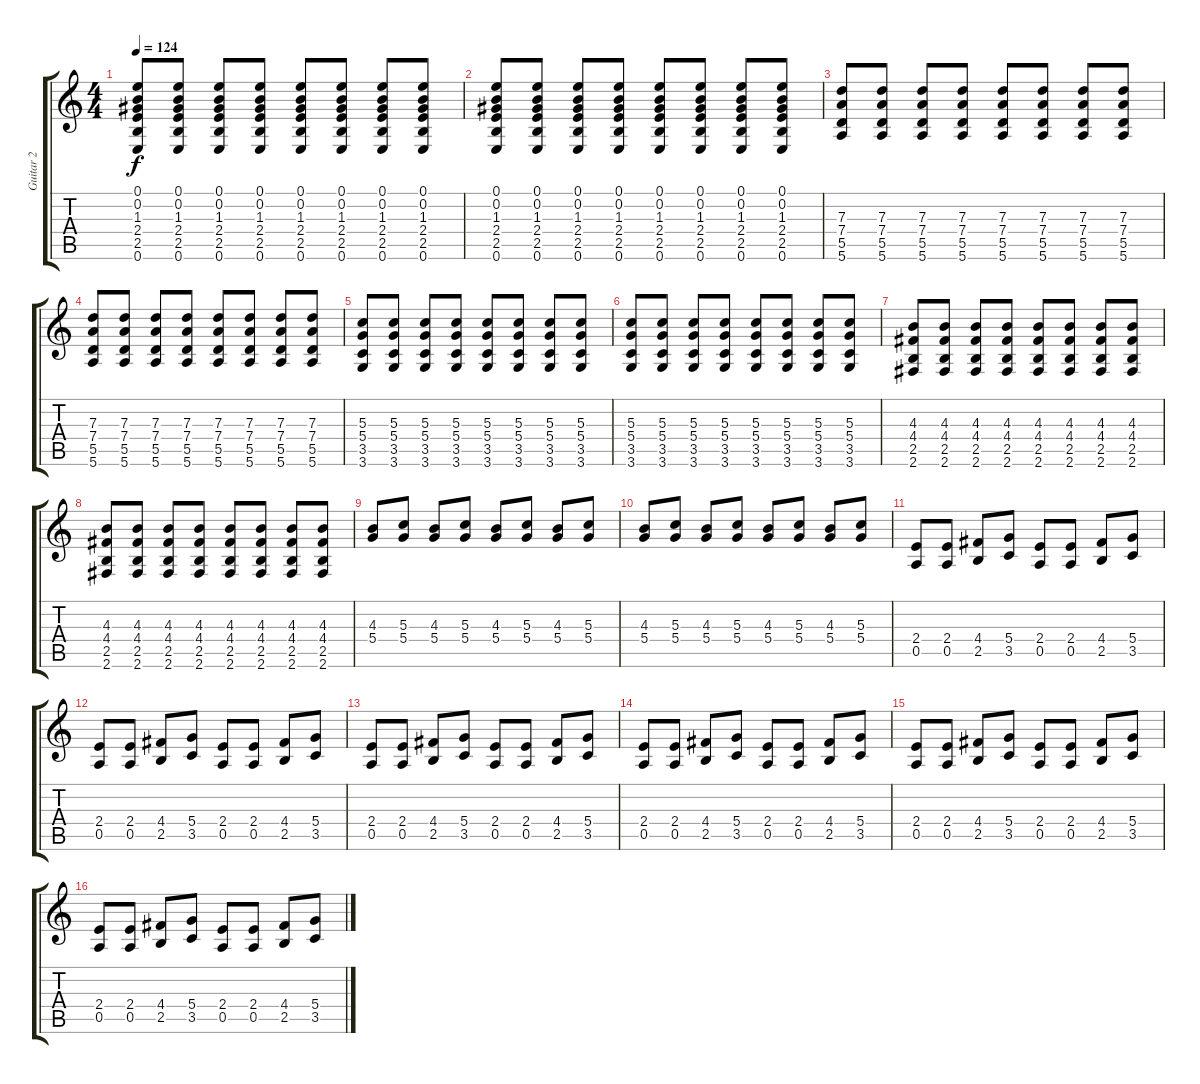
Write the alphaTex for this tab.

\track ("Guitar 2" "Guitar 2") {instrument distortionguitar}
\staff {score tabs}
\tuning (E4 B3 G3 D3 A2 E2) {hide}
\ts (4 4)
\tempo 124
\clef g2
\ks c
(0.1 0.2 1.3 2.4 2.5 0.6).8{dy f} (0.1 0.2 1.3 2.4 2.5 0.6).8 (0.1 0.2 1.3 2.4 2.5 0.6).8 (0.1 0.2 1.3 2.4 2.5 0.6).8 (0.1 0.2 1.3 2.4 2.5 0.6).8 (0.1 0.2 1.3 2.4 2.5 0.6).8 (0.1 0.2 1.3 2.4 2.5 0.6).8 (0.1 0.2 1.3 2.4 2.5 0.6).8 |
(0.1 0.2 1.3 2.4 2.5 0.6).8 (0.1 0.2 1.3 2.4 2.5 0.6).8 (0.1 0.2 1.3 2.4 2.5 0.6).8 (0.1 0.2 1.3 2.4 2.5 0.6).8 (0.1 0.2 1.3 2.4 2.5 0.6).8 (0.1 0.2 1.3 2.4 2.5 0.6).8 (0.1 0.2 1.3 2.4 2.5 0.6).8 (0.1 0.2 1.3 2.4 2.5 0.6).8 |
(7.3 7.4 5.5 5.6).8 (7.3 7.4 5.5 5.6).8 (7.3 7.4 5.5 5.6).8 (7.3 7.4 5.5 5.6).8 (7.3 7.4 5.5 5.6).8 (7.3 7.4 5.5 5.6).8 (7.3 7.4 5.5 5.6).8 (7.3 7.4 5.5 5.6).8 |
(7.3 7.4 5.5 5.6).8 (7.3 7.4 5.5 5.6).8 (7.3 7.4 5.5 5.6).8 (7.3 7.4 5.5 5.6).8 (7.3 7.4 5.5 5.6).8 (7.3 7.4 5.5 5.6).8 (7.3 7.4 5.5 5.6).8 (7.3 7.4 5.5 5.6).8 |
(5.3 5.4 3.5 3.6).8 (5.3 5.4 3.5 3.6).8 (5.3 5.4 3.5 3.6).8 (5.3 5.4 3.5 3.6).8 (5.3 5.4 3.5 3.6).8 (5.3 5.4 3.5 3.6).8 (5.3 5.4 3.5 3.6).8 (5.3 5.4 3.5 3.6).8 |
(5.3 5.4 3.5 3.6).8 (5.3 5.4 3.5 3.6).8 (5.3 5.4 3.5 3.6).8 (5.3 5.4 3.5 3.6).8 (5.3 5.4 3.5 3.6).8 (5.3 5.4 3.5 3.6).8 (5.3 5.4 3.5 3.6).8 (5.3 5.4 3.5 3.6).8 |
(4.3 4.4 2.5 2.6).8 (4.3 4.4 2.5 2.6).8 (4.3 4.4 2.5 2.6).8 (4.3 4.4 2.5 2.6).8 (4.3 4.4 2.5 2.6).8 (4.3 4.4 2.5 2.6).8 (4.3 4.4 2.5 2.6).8 (4.3 4.4 2.5 2.6).8 |
(4.3 4.4 2.5 2.6).8 (4.3 4.4 2.5 2.6).8 (4.3 4.4 2.5 2.6).8 (4.3 4.4 2.5 2.6).8 (4.3 4.4 2.5 2.6).8 (4.3 4.4 2.5 2.6).8 (4.3 4.4 2.5 2.6).8 (4.3 4.4 2.5 2.6).8 |
(4.3 5.4).8 (5.3 5.4).8 (4.3 5.4).8 (5.3 5.4).8 (4.3 5.4).8 (5.3 5.4).8 (4.3 5.4).8 (5.3 5.4).8 |
(4.3 5.4).8 (5.3 5.4).8 (4.3 5.4).8 (5.3 5.4).8 (4.3 5.4).8 (5.3 5.4).8 (4.3 5.4).8 (5.3 5.4).8 |
(2.4 0.5).8 (2.4 0.5).8 (4.4 2.5).8 (5.4 3.5).8 (2.4 0.5).8 (2.4 0.5).8 (4.4 2.5).8 (5.4 3.5).8 |
(2.4 0.5).8 (2.4 0.5).8 (4.4 2.5).8 (5.4 3.5).8 (2.4 0.5).8 (2.4 0.5).8 (4.4 2.5).8 (5.4 3.5).8 |
(2.4 0.5).8 (2.4 0.5).8 (4.4 2.5).8 (5.4 3.5).8 (2.4 0.5).8 (2.4 0.5).8 (4.4 2.5).8 (5.4 3.5).8 |
(2.4 0.5).8 (2.4 0.5).8 (4.4 2.5).8 (5.4 3.5).8 (2.4 0.5).8 (2.4 0.5).8 (4.4 2.5).8 (5.4 3.5).8 |
(2.4 0.5).8 (2.4 0.5).8 (4.4 2.5).8 (5.4 3.5).8 (2.4 0.5).8 (2.4 0.5).8 (4.4 2.5).8 (5.4 3.5).8 |
(2.4 0.5).8 (2.4 0.5).8 (4.4 2.5).8 (5.4 3.5).8 (2.4 0.5).8 (2.4 0.5).8 (4.4 2.5).8 (5.4 3.5).8
